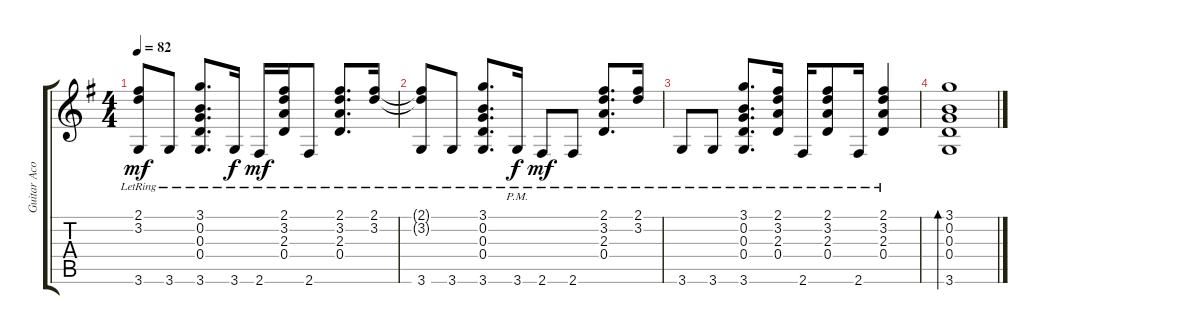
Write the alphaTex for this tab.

\track ("Guitar Acoustic 1" "Guitar Aco") {instrument acousticguitarsteel}
\staff {score tabs}
\tuning (E4 B3 G3 D3 A2 E2) {hide}
\ts (4 4)
\tempo 82
\clef g2
\ks eminor
(2.1{t} 3.2{t} 3.6{lr}).8{dy mf} 3.6{lr}.8 (3.1{lr} 0.2{lr} 0.3{lr} 0.4{lr} 3.6{lr}).8{d} 3.6{lr}.16{dy f} 2.6{lr}.16{dy mf} (2.1{lr} 3.2{lr} 2.3{lr} 0.4{lr}).16 2.6{lr}.8 (2.1{lr} 3.2{lr} 2.3{lr} 0.4{lr}).8{d} (2.1{lr} 3.2{lr}).16 |
(2.1{t} 3.2{t} 3.6{lr}).8 3.6{lr}.8 (3.1{lr} 0.2{lr} 0.3{lr} 0.4{lr} 3.6{lr}).8{d} 3.6{pm lr}.16{dy f} 2.6{lr}.8{dy mf} 2.6{lr}.8 (2.1{lr} 3.2{lr} 2.3{lr} 0.4{lr}).8{d} (2.1{lr} 3.2{lr}).16 |
3.6{lr}.8 3.6{lr}.8 (3.1{lr} 0.2{lr} 0.3{lr} 0.4{lr} 3.6{lr}).8{d} (2.1{lr} 3.2{lr} 2.3{lr} 0.4{lr}).16 2.6{lr}.16 (2.1{lr} 3.2{lr} 2.3{lr} 0.4{lr}).8 2.6{lr}.16 (2.1{lr} 3.2{lr} 2.3{lr} 0.4{lr}).4 |
(3.1 0.2 0.3 0.4 3.6).1{bd 240}
